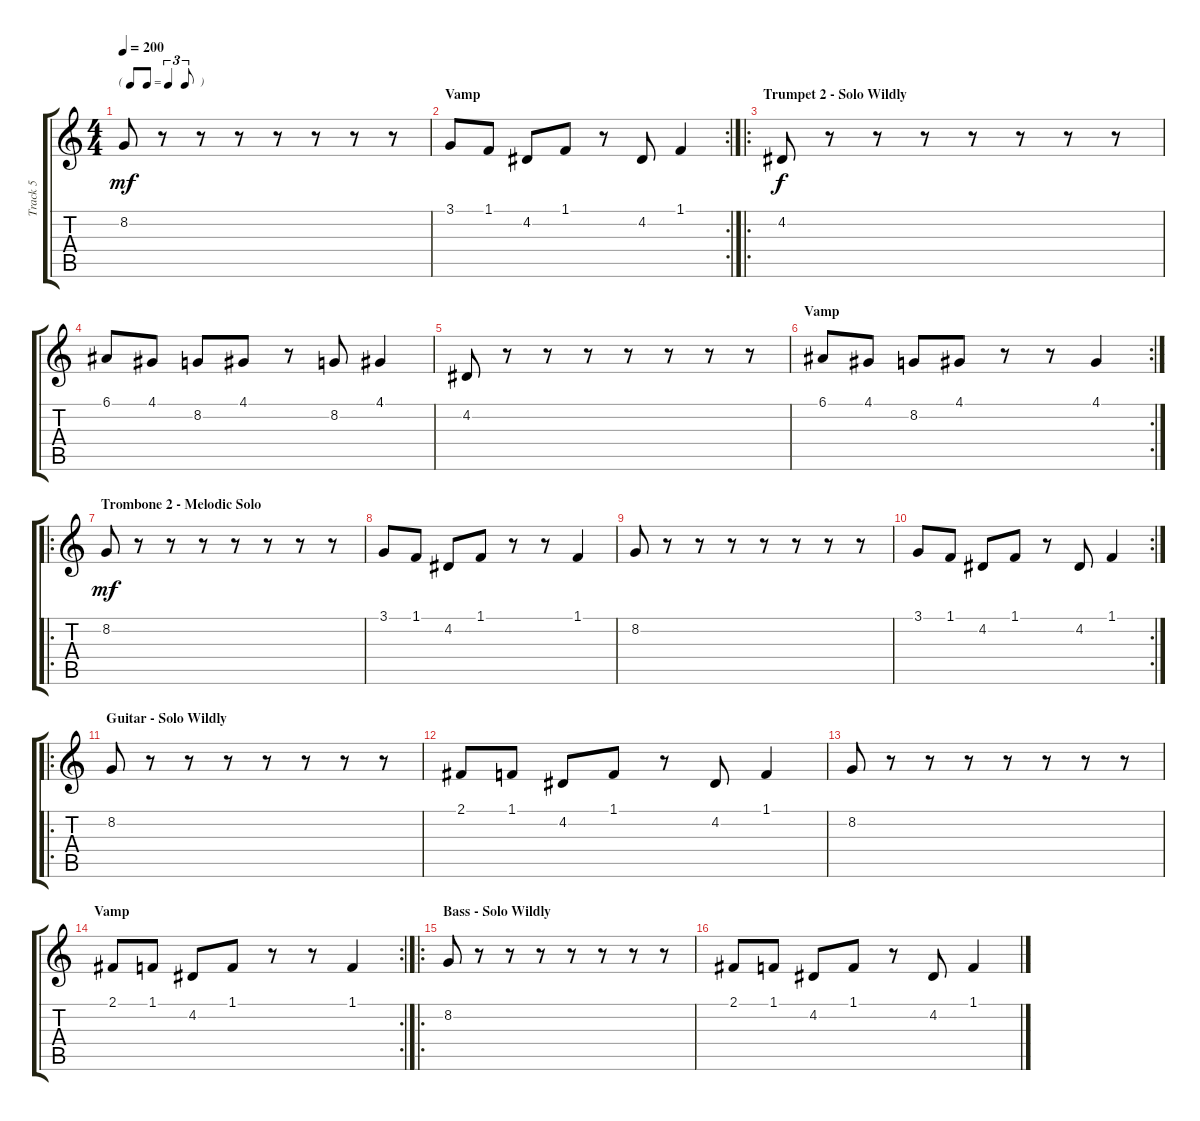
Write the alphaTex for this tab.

\track ("Track 5" "Track 5") {instrument trumpet}
\staff {score tabs}
\tuning (E4 B3 G3 D3 A2 E2) {hide}
\ts (4 4)
\tf triplet8th
\tempo 200
\clef g2
\ks c
8.2.8{dy mf} r.8 r.8 r.8 r.8 r.8 r.8 r.8 |
\rc 2
\section ("" "Vamp")
3.1.8 1.1.8 4.2.8 1.1.8 r.8 4.2.8 1.1.4 |
\ro
\section ("" "Trumpet 2 - Solo Wildly")
4.2.8{dy f} r.8 r.8 r.8 r.8 r.8 r.8 r.8 |
6.1.8 4.1.8 8.2.8 4.1.8 r.8 8.2.8 4.1.4 |
4.2.8 r.8 r.8 r.8 r.8 r.8 r.8 r.8 |
\rc 2
\section ("" "Vamp")
6.1.8 4.1.8 8.2.8 4.1.8 r.8 r.8 4.1.4 |
\ro
\section ("" "Trombone 2 - Melodic Solo")
8.2.8{dy mf} r.8 r.8 r.8 r.8 r.8 r.8 r.8 |
3.1.8 1.1.8 4.2.8 1.1.8 r.8 r.8 1.1.4 |
8.2.8 r.8 r.8 r.8 r.8 r.8 r.8 r.8 |
\rc 2
3.1.8 1.1.8 4.2.8 1.1.8 r.8 4.2.8 1.1.4 |
\ro
\section ("" "Guitar - Solo Wildly")
8.2.8 r.8 r.8 r.8 r.8 r.8 r.8 r.8 |
2.1.8 1.1.8 4.2.8 1.1.8 r.8 4.2.8 1.1.4 |
8.2.8 r.8 r.8 r.8 r.8 r.8 r.8 r.8 |
\rc 2
\section ("" "Vamp")
2.1.8 1.1.8 4.2.8 1.1.8 r.8 r.8 1.1.4 |
\ro
\section ("" "Bass - Solo Wildly")
8.2.8 r.8 r.8 r.8 r.8 r.8 r.8 r.8 |
2.1.8 1.1.8 4.2.8 1.1.8 r.8 4.2.8 1.1.4
